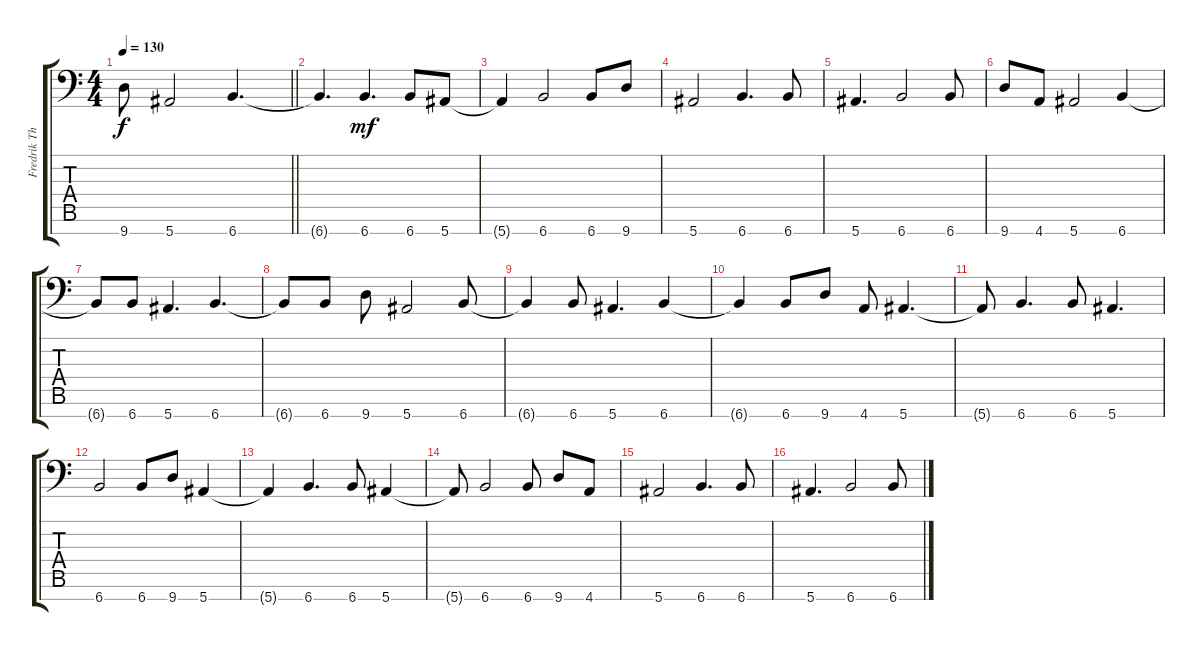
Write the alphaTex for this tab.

\track ("Fredrik Thordendal" "Fredrik Th") {instrument distortionguitar}
\staff {score tabs}
\tuning (Bb3 Gb3 Db3 Ab2 Eb2 Bb1 F1) {hide}
\ts (4 4)
\tempo 130
\clef f4
\barLineRight lightlight
\ks c
9.7.8{dy f} 5.7.2 6.7.4{d} |
6.7{t}.4{d} 6.7.4{d dy mf} 6.7.8 5.7.8 |
5.7{t}.4 6.7.2 6.7.8 9.7.8 |
5.7.2 6.7.4{d} 6.7.8 |
5.7.4{d} 6.7.2 6.7.8 |
9.7.8 4.7.8 5.7.2 6.7.4 |
6.7{t}.8 6.7.8 5.7.4{d} 6.7.4{d} |
6.7{t}.8 6.7.8 9.7.8 5.7.2 6.7.8 |
6.7{t}.4 6.7.8 5.7.4{d} 6.7.4 |
6.7{t}.4 6.7.8 9.7.8 4.7.8 5.7.4{d} |
5.7{t}.8 6.7.4{d} 6.7.8 5.7.4{d} |
6.7.2 6.7.8 9.7.8 5.7.4 |
5.7{t}.4 6.7.4{d} 6.7.8 5.7.4 |
5.7{t}.8 6.7.2 6.7.8 9.7.8 4.7.8 |
5.7.2 6.7.4{d} 6.7.8 |
5.7.4{d} 6.7.2 6.7.8
